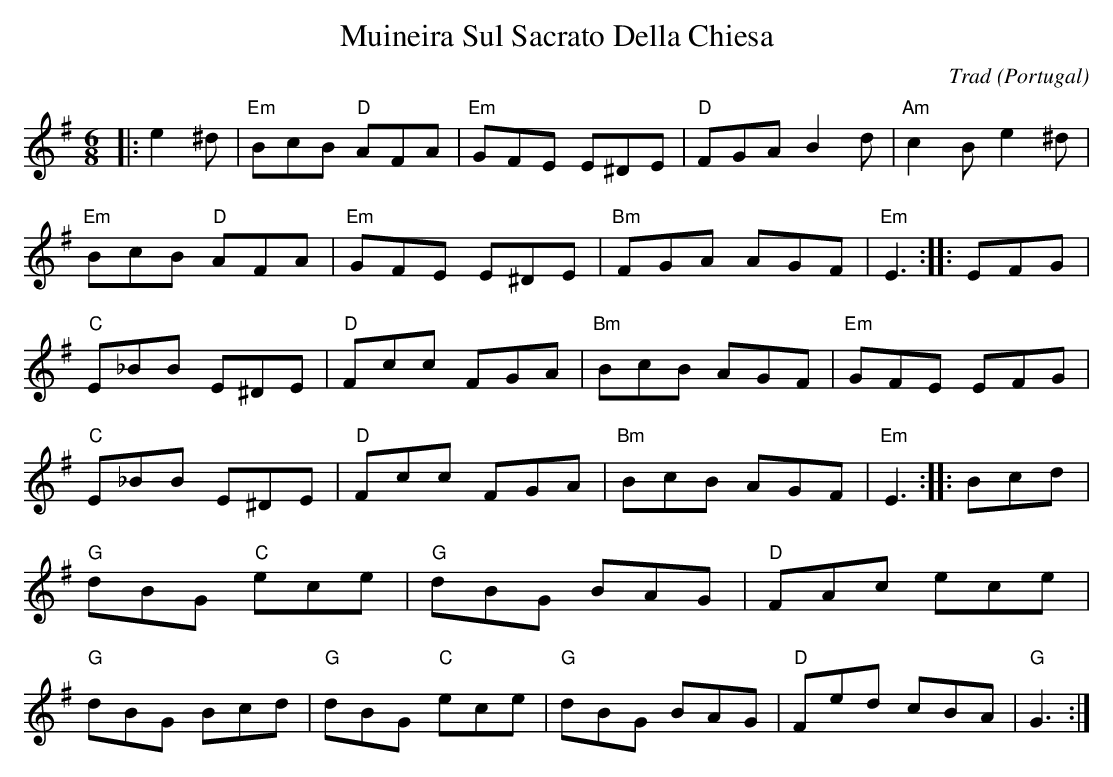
X:1
T:Muineira Sul Sacrato Della Chiesa
C:Trad
O:Portugal
M:6/8
L:1/8
E:10
K:Em
|:e2 ^d|"Em"BcB "D"AFA|"Em"GFE E^DE|"D"FGA B2 d|"Am"c2 B e2 ^d|\
"Em"BcB "D"AFA|"Em"GFE E^DE|"Bm"FGA AGF|"Em"E3::\
EFG|"C"E_BB E^DE|"D"Fcc FGA|"Bm"BcB AGF|"Em"GFE EFG|\
"C"E_BB E^DE|"D"Fcc FGA|"Bm"BcB AGF|"Em"E3::\
Bcd|"G"dBG "C"ece|"G"dBG BAG|"D"FAc ece|"G"dBG Bcd|\
"G"dBG "C"ece|"G"dBG BAG|"D"Fed cBA|"G"G3:|**
